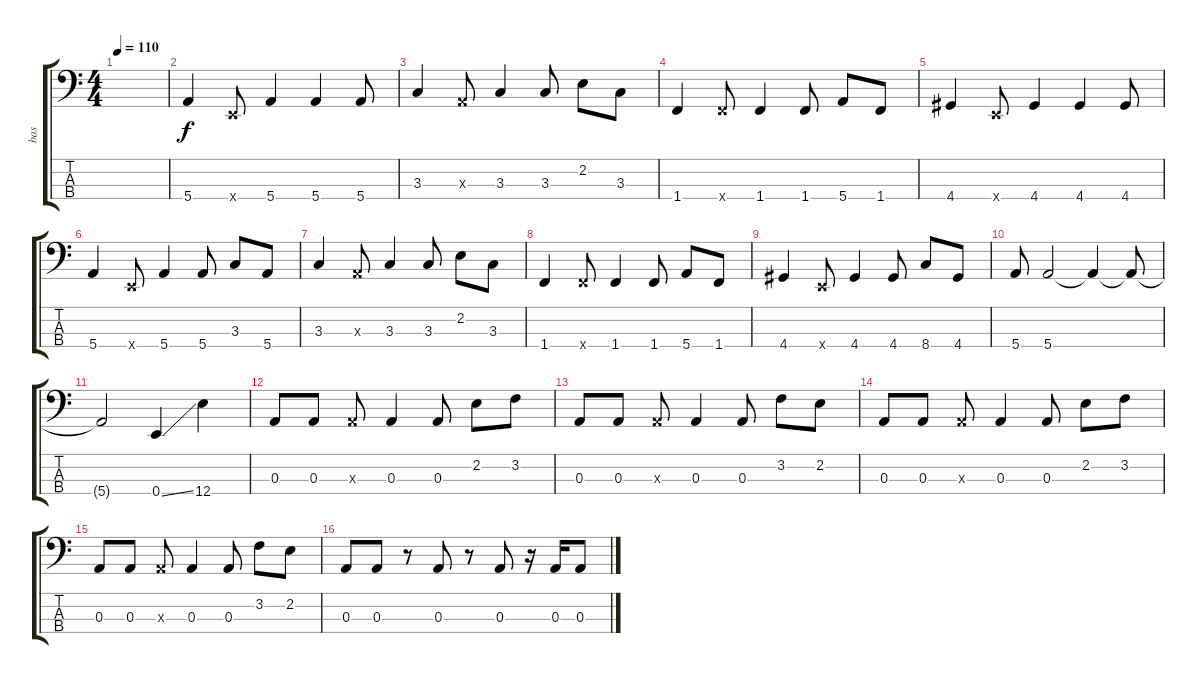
\track ("bas" "bas") {instrument electricbassfinger}
\staff {score tabs}
\tuning (G2 D2 A1 E1) {hide}
\ts (4 4)
\tempo 110
\clef f4
\ks c
|
5.4.4 0.4{x}.8 5.4.4 5.4.4 5.4.8 |
3.3.4 0.3{x}.8 3.3.4 3.3.8 2.2.8 3.3.8 |
1.4.4 1.4{x}.8 1.4.4 1.4.8 5.4.8 1.4.8 |
4.4.4 0.4{x}.8 4.4.4 4.4.4 4.4.8 |
5.4.4 0.4{x}.8 5.4.4 5.4.8 3.3.8 5.4.8 |
3.3.4 0.3{x}.8 3.3.4 3.3.8 2.2.8 3.3.8 |
1.4.4 1.4{x}.8 1.4.4 1.4.8 5.4.8 1.4.8 |
4.4.4 0.4{x}.8 4.4.4 4.4.8 8.4.8 4.4.8 |
5.4.8 5.4.2 5.4{t}.4 5.4{t}.8 |
5.4{t}.2 0.4{ss}.4 12.4.4 |
0.3.8 0.3.8 0.3{x}.8 0.3.4 0.3.8 2.2.8 3.2.8 |
0.3.8 0.3.8 0.3{x}.8 0.3.4 0.3.8 3.2.8 2.2.8 |
0.3.8 0.3.8 0.3{x}.8 0.3.4 0.3.8 2.2.8 3.2.8 |
0.3.8 0.3.8 0.3{x}.8 0.3.4 0.3.8 3.2.8 2.2.8 |
0.3.8 0.3.8 r.8 0.3.8 r.8 0.3.8 r.16 0.3.16 0.3.8
